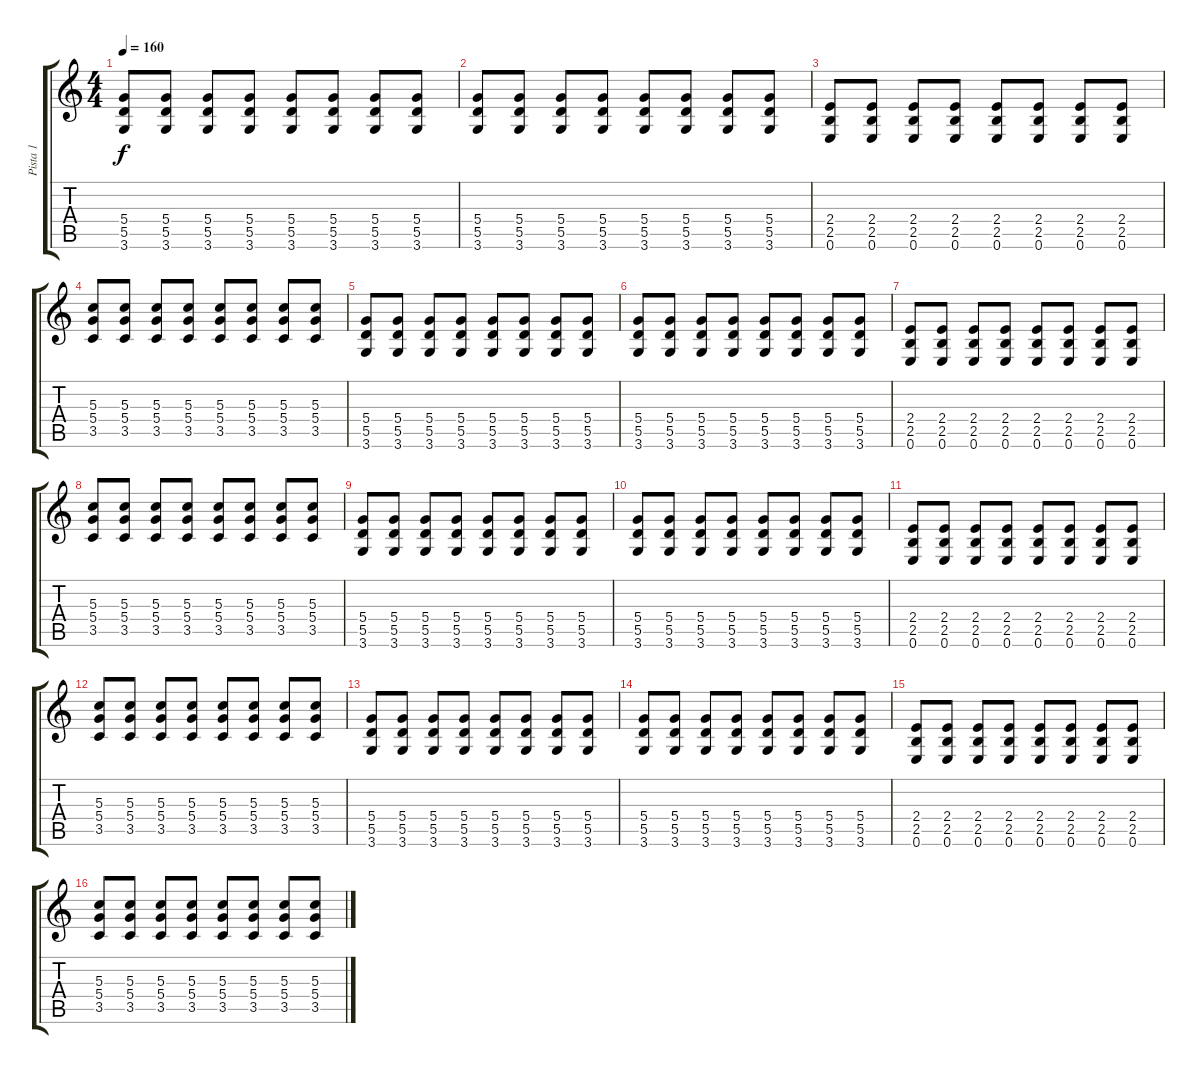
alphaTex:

\track ("Pista 1" "Pista 1") {instrument overdrivenguitar}
\staff {score tabs}
\tuning (E4 B3 G3 D3 A2 E2) {hide}
\ts (4 4)
\tempo 160
\clef g2
\ks c
(5.4 5.5 3.6).8{dy f} (5.4 5.5 3.6).8 (5.4 5.5 3.6).8 (5.4 5.5 3.6).8 (5.4 5.5 3.6).8 (5.4 5.5 3.6).8 (5.4 5.5 3.6).8 (5.4 5.5 3.6).8 |
(5.4 5.5 3.6).8 (5.4 5.5 3.6).8 (5.4 5.5 3.6).8 (5.4 5.5 3.6).8 (5.4 5.5 3.6).8 (5.4 5.5 3.6).8 (5.4 5.5 3.6).8 (5.4 5.5 3.6).8 |
(2.4 2.5 0.6).8 (2.4 2.5 0.6).8 (2.4 2.5 0.6).8 (2.4 2.5 0.6).8 (2.4 2.5 0.6).8 (2.4 2.5 0.6).8 (2.4 2.5 0.6).8 (2.4 2.5 0.6).8 |
(5.3 5.4 3.5).8 (5.3 5.4 3.5).8 (5.3 5.4 3.5).8 (5.3 5.4 3.5).8 (5.3 5.4 3.5).8 (5.3 5.4 3.5).8 (5.3 5.4 3.5).8 (5.3 5.4 3.5).8 |
(5.4 5.5 3.6).8 (5.4 5.5 3.6).8 (5.4 5.5 3.6).8 (5.4 5.5 3.6).8 (5.4 5.5 3.6).8 (5.4 5.5 3.6).8 (5.4 5.5 3.6).8 (5.4 5.5 3.6).8 |
(5.4 5.5 3.6).8 (5.4 5.5 3.6).8 (5.4 5.5 3.6).8 (5.4 5.5 3.6).8 (5.4 5.5 3.6).8 (5.4 5.5 3.6).8 (5.4 5.5 3.6).8 (5.4 5.5 3.6).8 |
(2.4 2.5 0.6).8 (2.4 2.5 0.6).8 (2.4 2.5 0.6).8 (2.4 2.5 0.6).8 (2.4 2.5 0.6).8 (2.4 2.5 0.6).8 (2.4 2.5 0.6).8 (2.4 2.5 0.6).8 |
(5.3 5.4 3.5).8 (5.3 5.4 3.5).8 (5.3 5.4 3.5).8 (5.3 5.4 3.5).8 (5.3 5.4 3.5).8 (5.3 5.4 3.5).8 (5.3 5.4 3.5).8 (5.3 5.4 3.5).8 |
(5.4 5.5 3.6).8 (5.4 5.5 3.6).8 (5.4 5.5 3.6).8 (5.4 5.5 3.6).8 (5.4 5.5 3.6).8 (5.4 5.5 3.6).8 (5.4 5.5 3.6).8 (5.4 5.5 3.6).8 |
(5.4 5.5 3.6).8 (5.4 5.5 3.6).8 (5.4 5.5 3.6).8 (5.4 5.5 3.6).8 (5.4 5.5 3.6).8 (5.4 5.5 3.6).8 (5.4 5.5 3.6).8 (5.4 5.5 3.6).8 |
(2.4 2.5 0.6).8 (2.4 2.5 0.6).8 (2.4 2.5 0.6).8 (2.4 2.5 0.6).8 (2.4 2.5 0.6).8 (2.4 2.5 0.6).8 (2.4 2.5 0.6).8 (2.4 2.5 0.6).8 |
(5.3 5.4 3.5).8 (5.3 5.4 3.5).8 (5.3 5.4 3.5).8 (5.3 5.4 3.5).8 (5.3 5.4 3.5).8 (5.3 5.4 3.5).8 (5.3 5.4 3.5).8 (5.3 5.4 3.5).8 |
(5.4 5.5 3.6).8 (5.4 5.5 3.6).8 (5.4 5.5 3.6).8 (5.4 5.5 3.6).8 (5.4 5.5 3.6).8 (5.4 5.5 3.6).8 (5.4 5.5 3.6).8 (5.4 5.5 3.6).8 |
(5.4 5.5 3.6).8 (5.4 5.5 3.6).8 (5.4 5.5 3.6).8 (5.4 5.5 3.6).8 (5.4 5.5 3.6).8 (5.4 5.5 3.6).8 (5.4 5.5 3.6).8 (5.4 5.5 3.6).8 |
(2.4 2.5 0.6).8 (2.4 2.5 0.6).8 (2.4 2.5 0.6).8 (2.4 2.5 0.6).8 (2.4 2.5 0.6).8 (2.4 2.5 0.6).8 (2.4 2.5 0.6).8 (2.4 2.5 0.6).8 |
(5.3 5.4 3.5).8 (5.3 5.4 3.5).8 (5.3 5.4 3.5).8 (5.3 5.4 3.5).8 (5.3 5.4 3.5).8 (5.3 5.4 3.5).8 (5.3 5.4 3.5).8 (5.3 5.4 3.5).8
